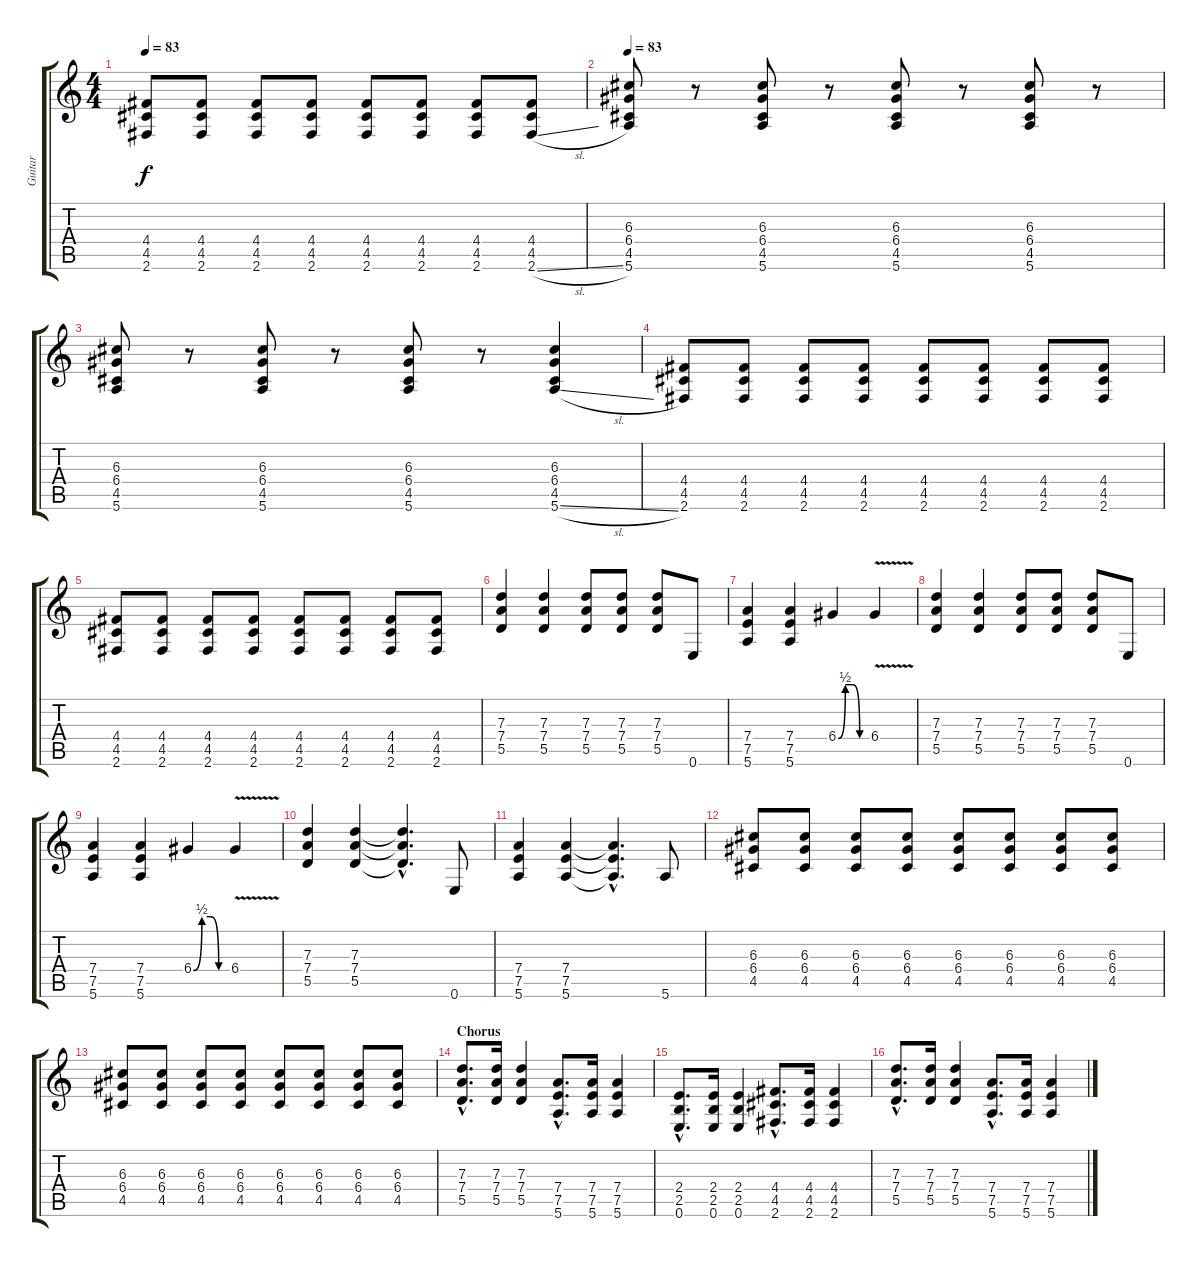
\track ("Guitar" "Guitar") {instrument overdrivenguitar}
\staff {score tabs}
\tuning (E4 B3 G3 D3 A2 E2) {hide}
\ts (4 4)
\tempo 83
\clef g2
\ks c
(4.4 4.5 2.6).8{dy f} (4.4 4.5 2.6).8 (4.4 4.5 2.6).8 (4.4 4.5 2.6).8 (4.4 4.5 2.6).8 (4.4 4.5 2.6).8 (4.4 4.5 2.6).8 (4.4 4.5 2.6{sl}).8 |
\tempo 83
(6.3 6.4 4.5 5.6).8{volume 14} r.8 (6.3 6.4 4.5 5.6).8 r.8 (6.3 6.4 4.5 5.6).8 r.8 (6.3 6.4 4.5 5.6).8 r.8 |
(6.3 6.4 4.5 5.6).8 r.8 (6.3 6.4 4.5 5.6).8 r.8 (6.3 6.4 4.5 5.6).8 r.8 (6.3 6.4 4.5 5.6{sl}).4 |
(4.4 4.5 2.6).8 (4.4 4.5 2.6).8 (4.4 4.5 2.6).8 (4.4 4.5 2.6).8 (4.4 4.5 2.6).8 (4.4 4.5 2.6).8 (4.4 4.5 2.6).8 (4.4 4.5 2.6).8 |
(4.4 4.5 2.6).8 (4.4 4.5 2.6).8 (4.4 4.5 2.6).8 (4.4 4.5 2.6).8 (4.4 4.5 2.6).8 (4.4 4.5 2.6).8 (4.4 4.5 2.6).8 (4.4 4.5 2.6).8 |
(7.3 7.4 5.5).4 (7.3 7.4 5.5).4 (7.3 7.4 5.5).8 (7.3 7.4 5.5).8 (7.3 7.4 5.5).8 0.6.8 |
(7.4 7.5 5.6).4 (7.4 7.5 5.6).4 6.4{be (custom 0 0 15 2 30 2 45 0 60 0)}.4 6.4{v}.4 |
(7.3 7.4 5.5).4 (7.3 7.4 5.5).4 (7.3 7.4 5.5).8 (7.3 7.4 5.5).8 (7.3 7.4 5.5).8 0.6.8 |
(7.4 7.5 5.6).4 (7.4 7.5 5.6).4 6.4{be (custom 0 0 15 2 30 2 45 0 60 0)}.4 6.4{v}.4 |
(7.3 7.4 5.5).4 (7.3 7.4 5.5).4 (7.3{hac t} 7.4{hac t} 5.5{hac t}).4{d} 0.6.8 |
(7.4 7.5 5.6).4 (7.4 7.5 5.6).4 (7.4{hac t} 7.5{hac t} 5.6{hac t}).4{d} 5.6.8 |
(6.3 6.4 4.5).8 (6.3 6.4 4.5).8 (6.3 6.4 4.5).8 (6.3 6.4 4.5).8 (6.3 6.4 4.5).8 (6.3 6.4 4.5).8 (6.3 6.4 4.5).8 (6.3 6.4 4.5).8 |
(6.3 6.4 4.5).8 (6.3 6.4 4.5).8 (6.3 6.4 4.5).8 (6.3 6.4 4.5).8 (6.3 6.4 4.5).8 (6.3 6.4 4.5).8 (6.3 6.4 4.5).8 (6.3 6.4 4.5).8 |
\section ("" "Chorus")
(7.3{hac} 7.4{hac} 5.5{hac}).8{d} (7.3 7.4 5.5).16 (7.3 7.4 5.5).4 (7.4{hac} 7.5{hac} 5.6{hac}).8{d} (7.4 7.5 5.6).16 (7.4 7.5 5.6).4 |
(2.4{hac} 2.5{hac} 0.6{hac}).8{d} (2.4 2.5 0.6).16 (2.4 2.5 0.6).4 (4.4{hac} 4.5{hac} 2.6{hac}).8{d} (4.4 4.5 2.6).16 (4.4 4.5 2.6).4 |
(7.3{hac} 7.4{hac} 5.5{hac}).8{d} (7.3 7.4 5.5).16 (7.3 7.4 5.5).4 (7.4{hac} 7.5{hac} 5.6{hac}).8{d} (7.4 7.5 5.6).16 (7.4 7.5 5.6).4
